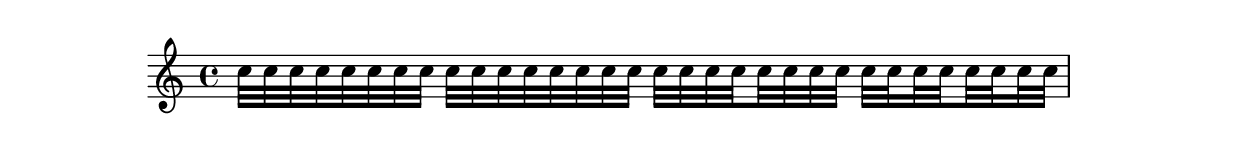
%% DO NOT EDIT this file manually; it is automatically
%% generated from LSR http://lsr.dsi.unimi.it
%% Make any changes in LSR itself, or in Documentation/snippets/new/ ,
%% and then run scripts/auxiliar/makelsr.py
%%
%% This file is in the public domain.
\version "2.17.25"

\header {
  lsrtags = "rhythms"

  texidoc = "
The beams of consecutive 16th (or shorter) notes are, by default, not
subdivided.  That is, the three (or more) beams stretch unbroken over
entire groups of notes.  This behavior can be modified to subdivide the
beams into sub-groups by setting the property @code{subdivideBeams}.
When set, multiple beams will be subdivided at intervals defined by the
current value of @code{baseMoment} by reducing the multiple beams to
just one beam between the sub-groups. Note that @code{baseMoment}
defaults to one over the denominator of the current time signature if
not set explicitly. It must be set to a fraction giving the duration of
the beam sub-group using the @code{ly:make-moment} function, as shown
in this snippet. Also, when @code{baseMoment} is changed,
@code{beatStructure} should also be changed to match the new
@code{baseMoment}:

"
  doctitle = "Subdividing beams"
} % begin verbatim

\relative c'' {
  c32[ c c c c c c c]
  \set subdivideBeams = ##t
  c32[ c c c c c c c]

  % Set beam sub-group length to an eighth note
  \set baseMoment = #(ly:make-moment 1/8)
  \set beatStructure = #'(2 2 2 2)
  c32[ c c c c c c c]

  % Set beam sub-group length to a sixteenth note
  \set baseMoment = #(ly:make-moment 1/16)
  \set beatStructure = #'(4 4 4 4)
  c32[ c c c c c c c]
}
